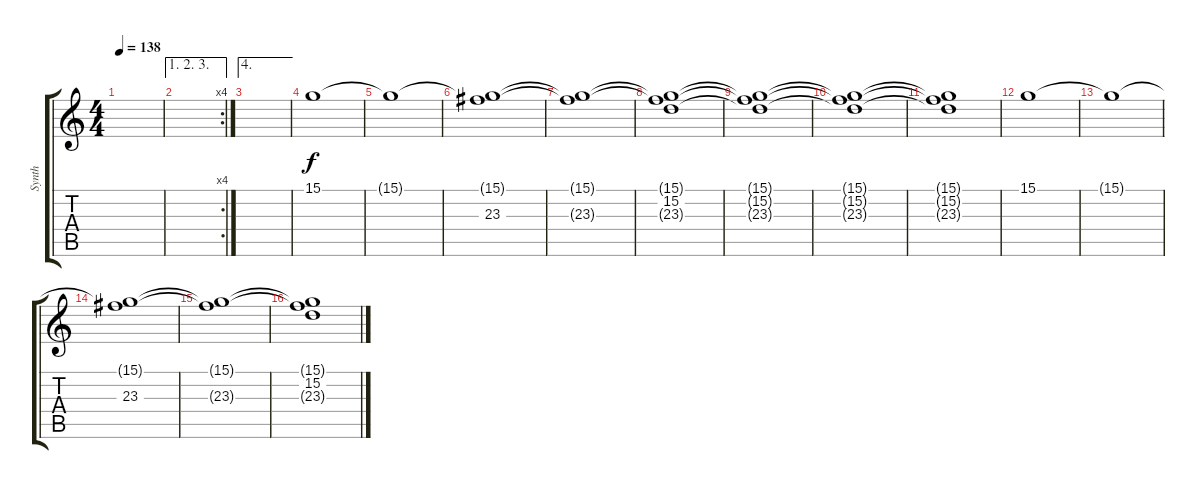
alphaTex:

\track ("Synth" "Synth") {instrument synthstrings1}
\staff {score tabs}
\tuning (E4 B3 G3 D3 A2 E2) {hide}
\ts (4 4)
\tempo 138
\clef g2
\ks c
|
\ae (1 2 3)
\rc 4
|
\ae 4
|
15.1.1 |
15.1{t}.1 |
(15.1{t} 23.3).1 |
(15.1{t} 23.3{t}).1 |
(15.1{t} 15.2 23.3{t}).1 |
(15.1{t} 15.2{t} 23.3{t}).1 |
(15.1{t} 15.2{t} 23.3{t}).1 |
(15.1{t} 15.2{t} 23.3{t}).1 |
15.1.1 |
15.1{t}.1 |
(15.1{t} 23.3).1 |
(15.1{t} 23.3{t}).1 |
(15.1{t} 15.2 23.3{t}).1
